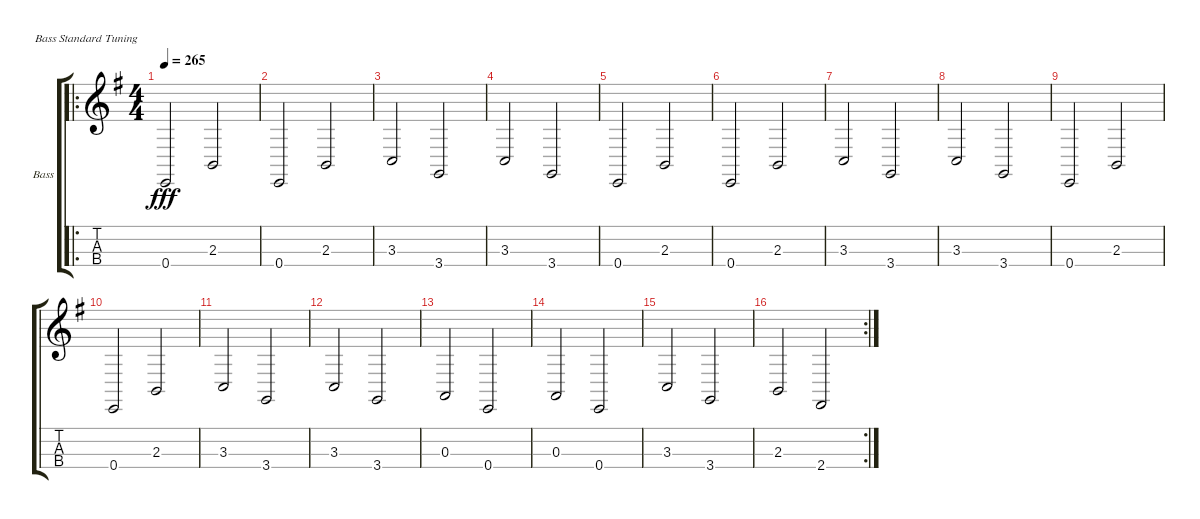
\bracketExtendMode groupsimilarinstruments
\firstSystemTrackNameOrientation horizontal
\otherSystemsTrackNameOrientation horizontal
\track ("Bass" "Bass") {instrument acousticbass}
\staff {score tabs}
\tuning (G2 D2 A1 E1)
\ro
\ts (4 4)
\tempo 265
\clef g2
\ks eminor
0.4.2{dy fff instrument acousticbass} 2.3.2 |
0.4.2 2.3.2 |
3.3.2 3.4.2 |
3.3.2 3.4.2 |
0.4.2 2.3.2 |
0.4.2 2.3.2 |
3.3.2 3.4.2 |
3.3.2 3.4.2 |
0.4.2 2.3.2 |
0.4.2 2.3.2 |
3.3.2 3.4.2 |
3.3.2 3.4.2 |
0.3.2 0.4.2 |
0.3.2 0.4.2 |
3.3.2 3.4.2 |
\rc 2
2.3.2 2.4.2
